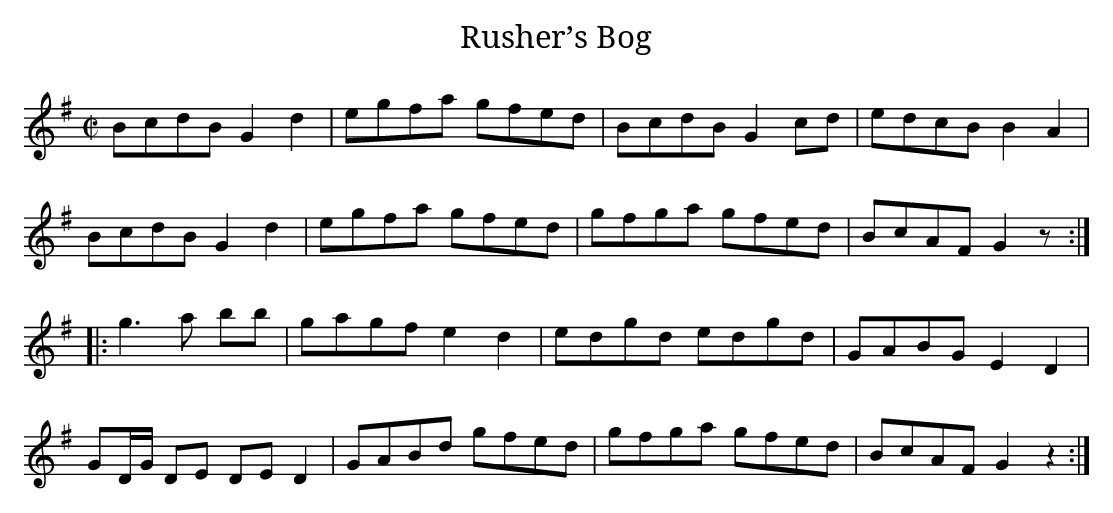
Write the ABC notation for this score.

X:1
T:Rusher’s Bog
M:C|
L:1/8
K:G
BcdB G2d2|egfa gfed|BcdB G2 cd|edcB  B2A2|
BcdB G2d2|egfa gfed|gfga gfed|BcAF G2z:|
|:g3a bb|gagf e2d2|edgd edgd|GABG E2D2|
GD/G/ DE DE D2|GABd gfed|gfga gfed|BcAF G2z2:|]
